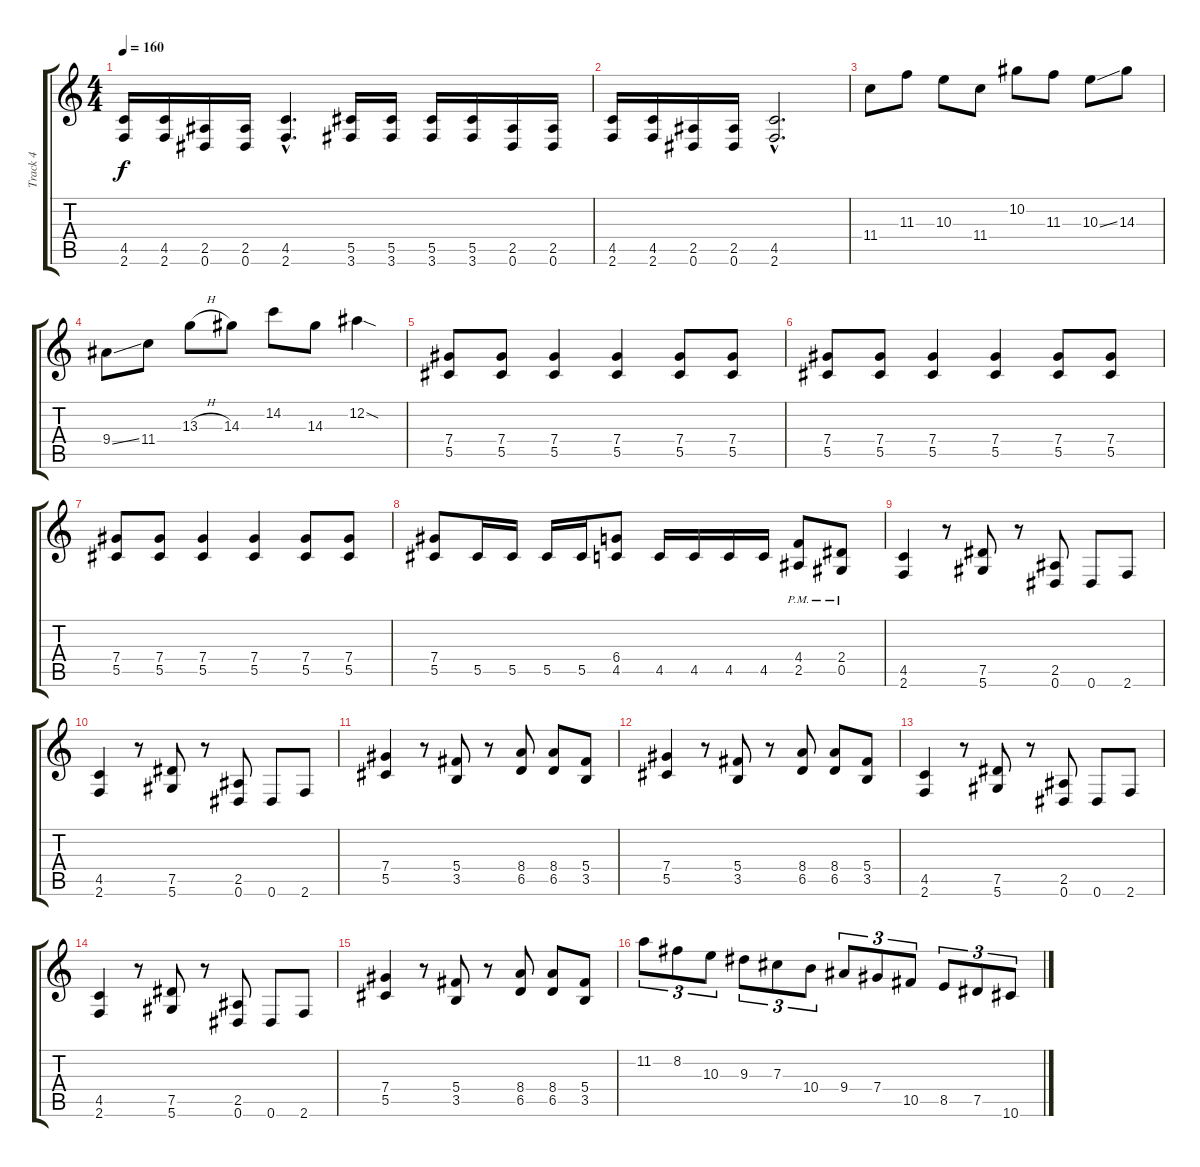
\track ("Track 4" "Track 4") {instrument overdrivenguitar}
\staff {score tabs}
\tuning (Eb4 Bb3 Gb3 Db3 Ab2 Eb2) {hide}
\ts (4 4)
\tempo 160
\clef g2
\ks c
(4.5 2.6).16{dy f} (4.5 2.6).16 (2.5 0.6).16 (2.5 0.6).16 (4.5{hac} 2.6{hac}).4{d} (5.5 3.6).16 (5.5 3.6).16 (5.5 3.6).16 (5.5 3.6).16 (2.5 0.6).16 (2.5 0.6).16 |
(4.5 2.6).16 (4.5 2.6).16 (2.5 0.6).16 (2.5 0.6).16 (4.5{hac} 2.6{hac}).2{d} |
11.4.8 11.3.8 10.3.8 11.4.8 10.2.8 11.3.8 10.3{ss}.8 14.3.8 |
9.4{ss}.8 11.4.8 13.3{h}.8 14.3.8 14.2.8 14.3.8 12.2{sod}.4 |
(7.4 5.5).8 (7.4 5.5).8 (7.4 5.5).4 (7.4 5.5).4 (7.4 5.5).8 (7.4 5.5).8 |
(7.4 5.5).8 (7.4 5.5).8 (7.4 5.5).4 (7.4 5.5).4 (7.4 5.5).8 (7.4 5.5).8 |
(7.4 5.5).8 (7.4 5.5).8 (7.4 5.5).4 (7.4 5.5).4 (7.4 5.5).8 (7.4 5.5).8 |
(7.4 5.5).8 5.5.16 5.5.16 5.5.16 5.5.16 (6.4 4.5).8 4.5.16 4.5.16 4.5.16 4.5.16 (4.4{pm} 2.5{pm}).8 (2.4{pm} 0.5{pm}).8 |
(4.5 2.6).4 r.8 (7.5 5.6).8 r.8 (2.5 0.6).8 0.6.8 2.6.8 |
(4.5 2.6).4 r.8 (7.5 5.6).8 r.8 (2.5 0.6).8 0.6.8 2.6.8 |
(7.4 5.5).4 r.8 (5.4 3.5).8 r.8 (8.4 6.5).8 (8.4 6.5).8 (5.4 3.5).8 |
(7.4 5.5).4 r.8 (5.4 3.5).8 r.8 (8.4 6.5).8 (8.4 6.5).8 (5.4 3.5).8 |
(4.5 2.6).4 r.8 (7.5 5.6).8 r.8 (2.5 0.6).8 0.6.8 2.6.8 |
(4.5 2.6).4 r.8 (7.5 5.6).8 r.8 (2.5 0.6).8 0.6.8 2.6.8 |
(7.4 5.5).4 r.8 (5.4 3.5).8 r.8 (8.4 6.5).8 (8.4 6.5).8 (5.4 3.5).8 |
11.2.8{tu (3 2)} 8.2.8{tu (3 2)} 10.3.8{tu (3 2)} 9.3.8{tu (3 2)} 7.3.8{tu (3 2)} 10.4.8{tu (3 2)} 9.4.8{tu (3 2)} 7.4.8{tu (3 2)} 10.5.8{tu (3 2)} 8.5.8{tu (3 2)} 7.5.8{tu (3 2)} 10.6.8{tu (3 2)}
